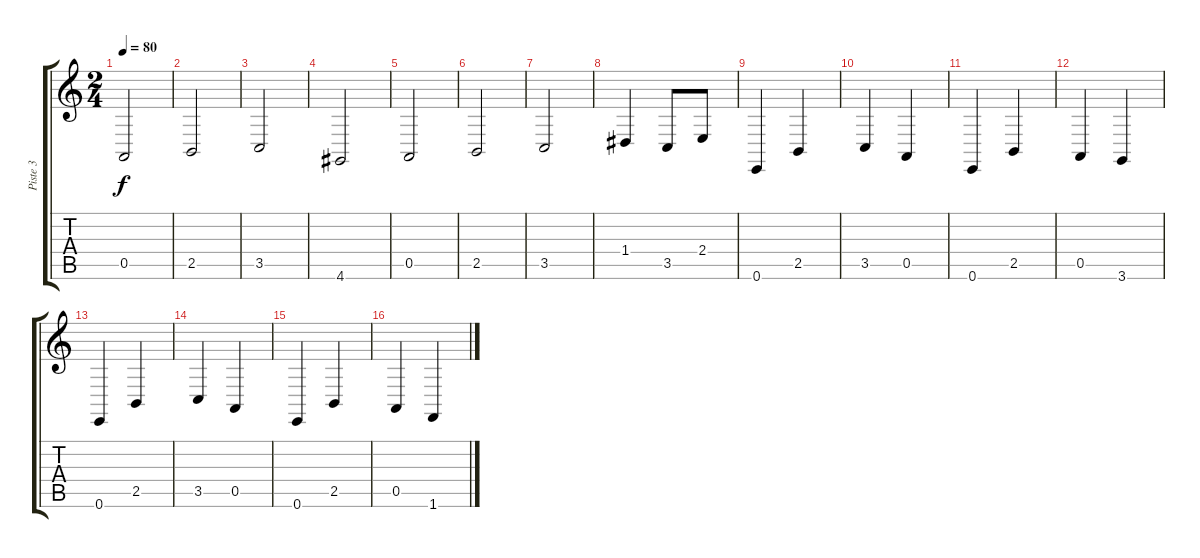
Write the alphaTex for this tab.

\track ("Piste 3" "Piste 3") {instrument cello}
\staff {score tabs}
\tuning (E4 B3 G3 D3 A2 E2) {hide}
\ts (2 4)
\tempo 80
\clef g2
\ks c
0.5.2{dy f instrument cello} |
2.5.2 |
3.5.2 |
4.6.2 |
0.5.2 |
2.5.2 |
3.5.2 |
1.4.4 3.5.8 2.4.8 |
0.6.4 2.5.4 |
3.5.4 0.5.4 |
0.6.4 2.5.4 |
0.5.4 3.6.4 |
0.6.4 2.5.4 |
3.5.4 0.5.4 |
0.6.4 2.5.4 |
0.5.4 1.6.4
